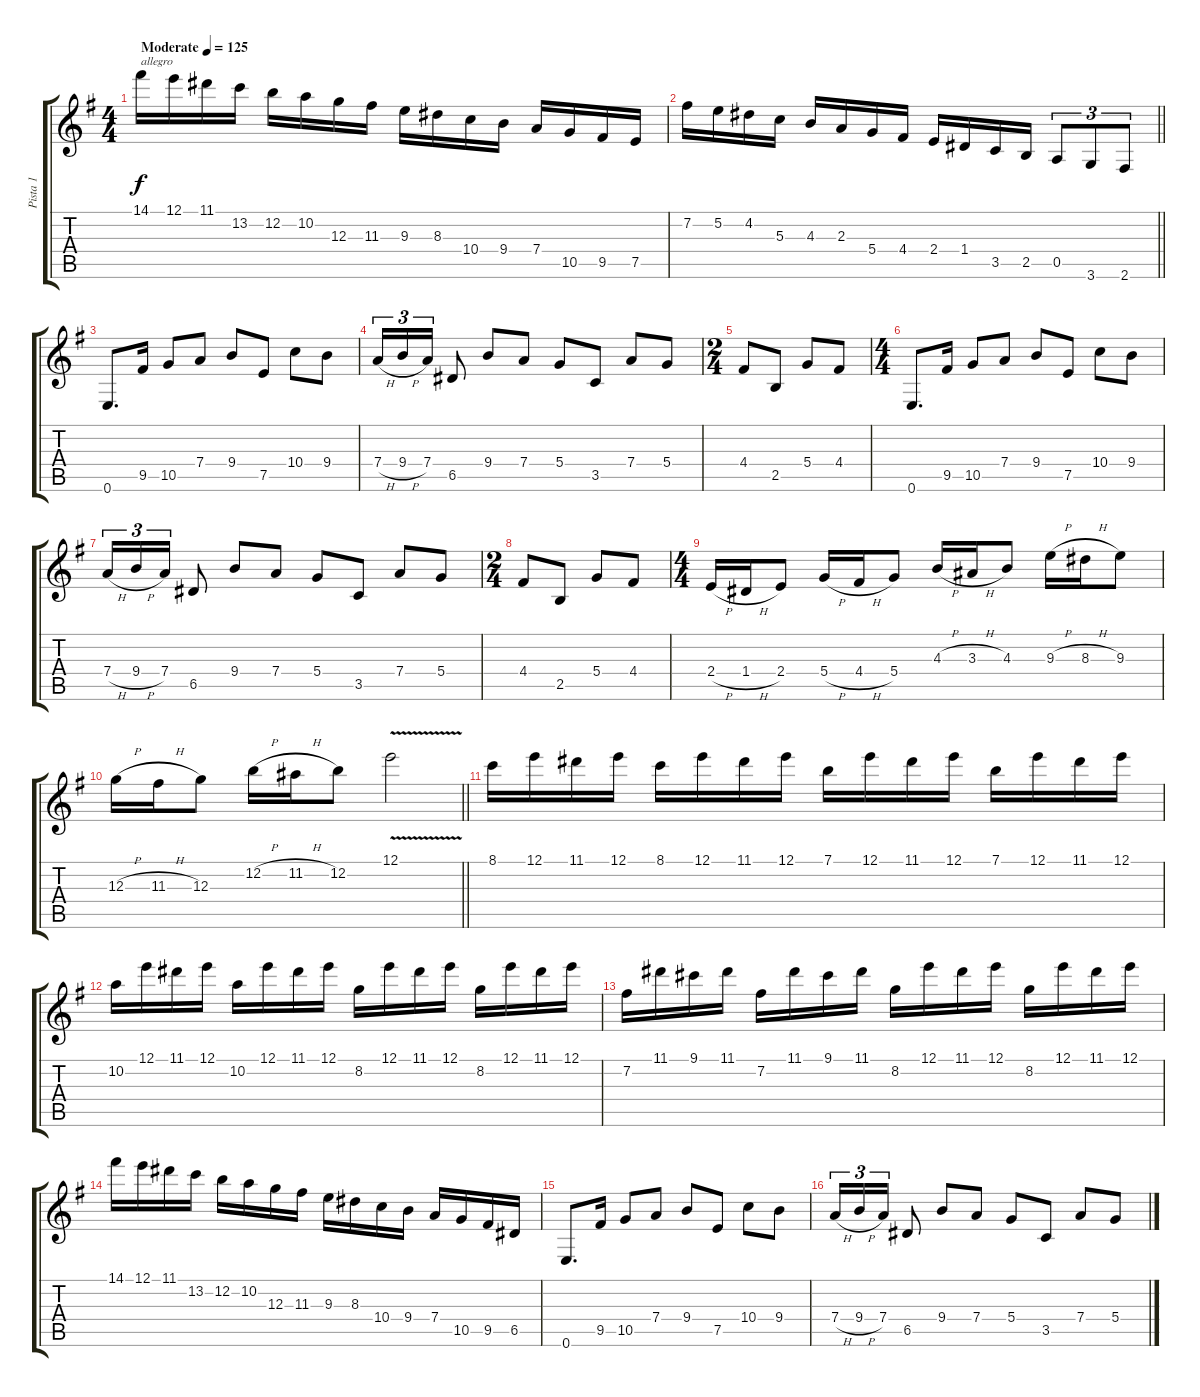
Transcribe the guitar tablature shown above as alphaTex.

\track ("Pista 1" "Pista 1") {instrument overdrivenguitar}
\staff {score tabs}
\tuning (E4 B3 G3 D3 A2 E2) {hide}
\ts (4 4)
\tempo (125 "Moderate")
\clef g2
\ks eminor
14.1.16{txt "allegro" dy f instrument overdrivenguitar} 12.1.16 11.1.16 13.2.16 12.2.16 10.2.16 12.3.16 11.3.16 9.3.16 8.3.16 10.4.16 9.4.16 7.4.16 10.5.16 9.5.16 7.5.16 |
\barLineRight lightlight
7.2.16 5.2.16 4.2.16 5.3.16 4.3.16 2.3.16 5.4.16 4.4.16 2.4.16 1.4.16 3.5.16 2.5.16 0.5.8{tu (3 2)} 3.6.8{tu (3 2)} 2.6.8{tu (3 2)} |
0.6.8{d} 9.5.16 10.5.8 7.4.8 9.4.8 7.5.8 10.4.8 9.4.8 |
7.4{h}.16{tu (3 2)} 9.4{h}.16{tu (3 2)} 7.4.16{tu (3 2)} 6.5.8 9.4.8 7.4.8 5.4.8 3.5.8 7.4.8 5.4.8 |
\ts (2 4)
4.4.8 2.5.8 5.4.8 4.4.8 |
\ts (4 4)
0.6.8{d} 9.5.16 10.5.8 7.4.8 9.4.8 7.5.8 10.4.8 9.4.8 |
7.4{h}.16{tu (3 2)} 9.4{h}.16{tu (3 2)} 7.4.16{tu (3 2)} 6.5.8 9.4.8 7.4.8 5.4.8 3.5.8 7.4.8 5.4.8 |
\ts (2 4)
4.4.8 2.5.8 5.4.8 4.4.8 |
\ts (4 4)
2.4{h}.16 1.4{h}.16 2.4.8 5.4{h}.16 4.4{h}.16 5.4.8 4.3{h}.16 3.3{h}.16 4.3.8 9.3{h}.16 8.3{h}.16 9.3.8 |
\barLineRight lightlight
12.3{h}.16 11.3{h}.16 12.3.8 12.2{h}.16 11.2{h}.16 12.2.8 12.1{v}.2 |
8.1.16 12.1.16 11.1.16 12.1.16 8.1.16 12.1.16 11.1.16 12.1.16 7.1.16 12.1.16 11.1.16 12.1.16 7.1.16 12.1.16 11.1.16 12.1.16 |
10.2.16 12.1.16 11.1.16 12.1.16 10.2.16 12.1.16 11.1.16 12.1.16 8.2.16 12.1.16 11.1.16 12.1.16 8.2.16 12.1.16 11.1.16 12.1.16 |
7.2.16 11.1.16 9.1.16 11.1.16 7.2.16 11.1.16 9.1.16 11.1.16 8.2.16 12.1.16 11.1.16 12.1.16 8.2.16 12.1.16 11.1.16 12.1.16 |
14.1.16 12.1.16 11.1.16 13.2.16 12.2.16 10.2.16 12.3.16 11.3.16 9.3.16 8.3.16 10.4.16 9.4.16 7.4.16 10.5.16 9.5.16 6.5.16 |
0.6.8{d} 9.5.16 10.5.8 7.4.8 9.4.8 7.5.8 10.4.8 9.4.8 |
7.4{h}.16{tu (3 2)} 9.4{h}.16{tu (3 2)} 7.4.16{tu (3 2)} 6.5.8 9.4.8 7.4.8 5.4.8 3.5.8 7.4.8 5.4.8
